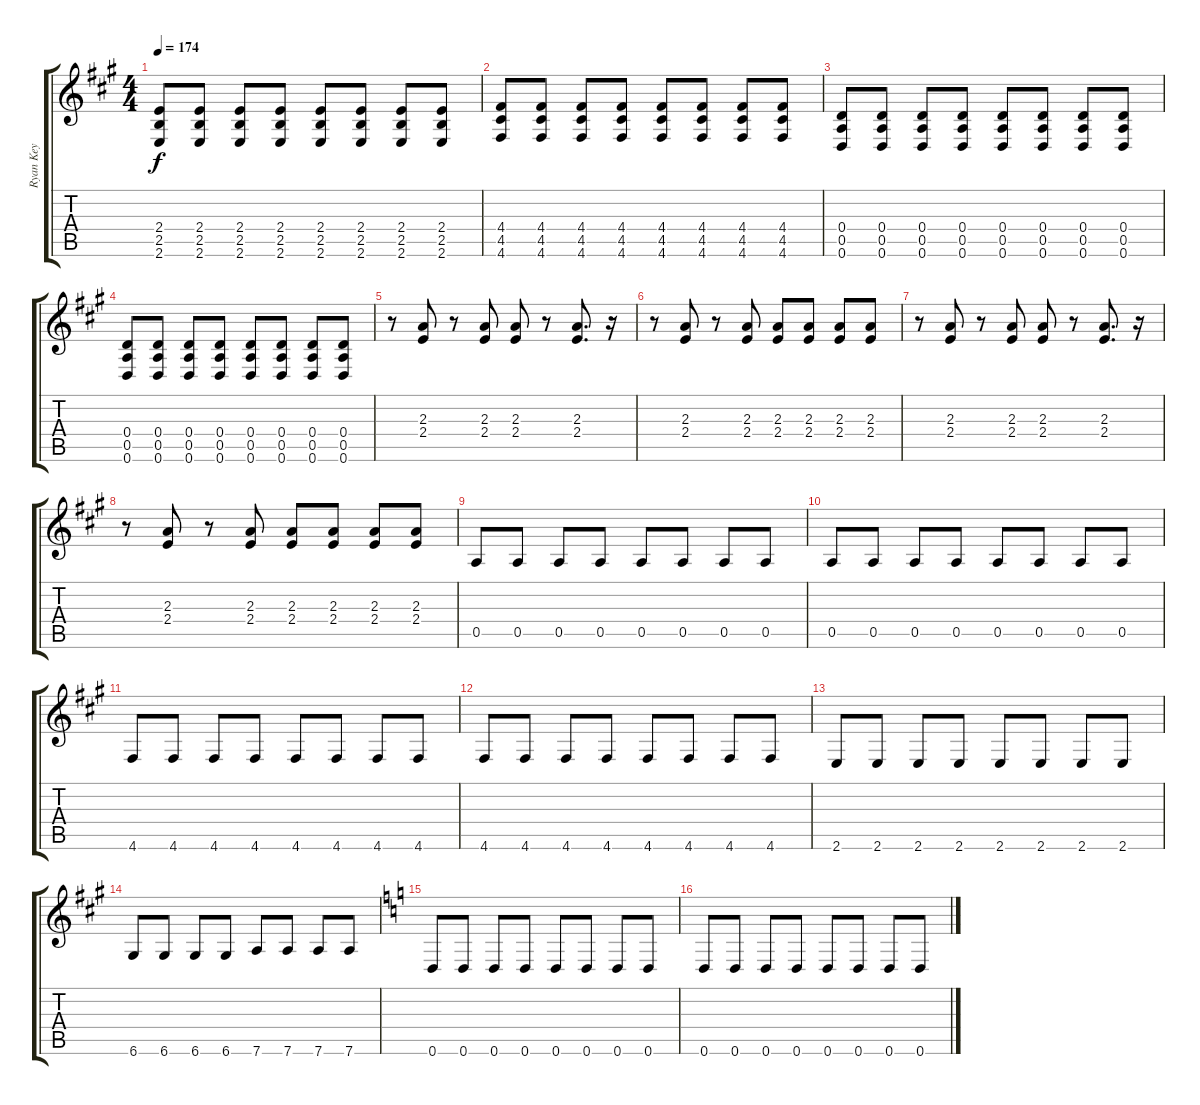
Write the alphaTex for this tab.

\track ("Ryan Key" "Ryan Key") {instrument overdrivenguitar}
\staff {score tabs}
\tuning (E4 B3 G3 D3 A2 D2) {hide}
\ts (4 4)
\tempo 174
\clef g2
\ks a
(2.4 2.5 2.6).8{dy f} (2.4 2.5 2.6).8 (2.4 2.5 2.6).8 (2.4 2.5 2.6).8 (2.4 2.5 2.6).8 (2.4 2.5 2.6).8 (2.4 2.5 2.6).8 (2.4 2.5 2.6).8 |
(4.4 4.5 4.6).8 (4.4 4.5 4.6).8 (4.4 4.5 4.6).8 (4.4 4.5 4.6).8 (4.4 4.5 4.6).8 (4.4 4.5 4.6).8 (4.4 4.5 4.6).8 (4.4 4.5 4.6).8 |
(0.4 0.5 0.6).8 (0.4 0.5 0.6).8 (0.4 0.5 0.6).8 (0.4 0.5 0.6).8 (0.4 0.5 0.6).8 (0.4 0.5 0.6).8 (0.4 0.5 0.6).8 (0.4 0.5 0.6).8 |
(0.4 0.5 0.6).8 (0.4 0.5 0.6).8 (0.4 0.5 0.6).8 (0.4 0.5 0.6).8 (0.4 0.5 0.6).8 (0.4 0.5 0.6).8 (0.4 0.5 0.6).8 (0.4 0.5 0.6).8 |
r.8 (2.3 2.4).8 r.8 (2.3 2.4).8 (2.3 2.4).8 r.8 (2.3 2.4).8{d} r.16 |
r.8 (2.3 2.4).8 r.8 (2.3 2.4).8 (2.3 2.4).8 (2.3 2.4).8 (2.3 2.4).8 (2.3 2.4).8 |
r.8 (2.3 2.4).8 r.8 (2.3 2.4).8 (2.3 2.4).8 r.8 (2.3 2.4).8{d} r.16 |
r.8 (2.3 2.4).8 r.8 (2.3 2.4).8 (2.3 2.4).8 (2.3 2.4).8 (2.3 2.4).8 (2.3 2.4).8 |
0.5.8 0.5.8 0.5.8 0.5.8 0.5.8 0.5.8 0.5.8 0.5.8 |
0.5.8 0.5.8 0.5.8 0.5.8 0.5.8 0.5.8 0.5.8 0.5.8 |
4.6.8 4.6.8 4.6.8 4.6.8 4.6.8 4.6.8 4.6.8 4.6.8 |
4.6.8 4.6.8 4.6.8 4.6.8 4.6.8 4.6.8 4.6.8 4.6.8 |
2.6.8 2.6.8 2.6.8 2.6.8 2.6.8 2.6.8 2.6.8 2.6.8 |
6.6.8 6.6.8 6.6.8 6.6.8 7.6.8 7.6.8 7.6.8 7.6.8 |
\ks c
0.6.8 0.6.8 0.6.8 0.6.8 0.6.8 0.6.8 0.6.8 0.6.8 |
0.6.8 0.6.8 0.6.8 0.6.8 0.6.8 0.6.8 0.6.8 0.6.8
